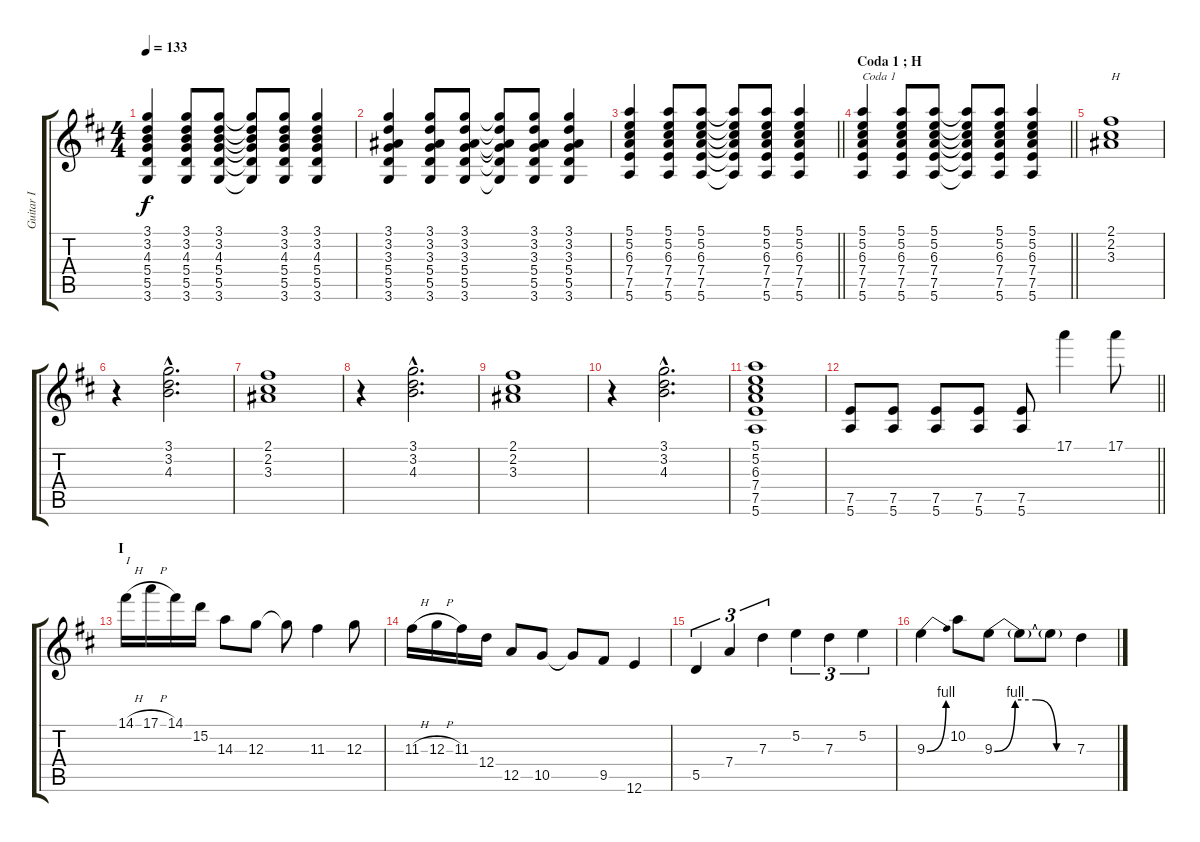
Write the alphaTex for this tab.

\track ("Guitar I" "Guitar I") {instrument distortionguitar}
\staff {score tabs}
\tuning (E4 B3 G3 D3 A2 E2) {hide}
\ts (4 4)
\tempo 133
\clef g2
\ks d
(3.1 3.2 4.3 5.4 5.5 3.6).4{dy f} (3.1 3.2 4.3 5.4 5.5 3.6).8 (3.1 3.2 4.3 5.4 5.5 3.6).8 (3.1{t} 3.2{t} 4.3{t} 5.4{t} 5.5{t} 3.6{t}).8 (3.1 3.2 4.3 5.4 5.5 3.6).8 (3.1 3.2 4.3 5.4 5.5 3.6).4 |
(3.1 3.2 3.3 5.4 5.5 3.6).4 (3.1 3.2 3.3 5.4 5.5 3.6).8 (3.1 3.2 3.3 5.4 5.5 3.6).8 (3.1{t} 3.2{t} 3.3{t} 5.4{t} 5.5{t} 3.6{t}).8 (3.1 3.2 3.3 5.4 5.5 3.6).8 (3.1 3.2 3.3 5.4 5.5 3.6).4 |
\barLineRight lightlight
(5.1 5.2 6.3 7.4 7.5 5.6).4 (5.1 5.2 6.3 7.4 7.5 5.6).8 (5.1 5.2 6.3 7.4 7.5 5.6).8 (5.1{t} 5.2{t} 6.3{t} 7.4{t} 7.5{t} 5.6{t}).8 (5.1 5.2 6.3 7.4 7.5 5.6).8 (5.1 5.2 6.3 7.4 7.5 5.6).4 |
\section ("" "Coda 1 ; H")
\barLineRight lightlight
(5.1 5.2 6.3 7.4 7.5 5.6).4{txt "Coda 1"} (5.1 5.2 6.3 7.4 7.5 5.6).8 (5.1 5.2 6.3 7.4 7.5 5.6).8 (5.1{t} 5.2{t} 6.3{t} 7.4{t} 7.5{t} 5.6{t}).8 (5.1 5.2 6.3 7.4 7.5 5.6).8 (5.1 5.2 6.3 7.4 7.5 5.6).4 |
(2.1 2.2 3.3).1{txt "H"} |
r.4 (3.1{hac} 3.2{hac} 4.3{hac}).2{d} |
(2.1 2.2 3.3).1 |
r.4 (3.1{hac} 3.2{hac} 4.3{hac}).2{d} |
(2.1 2.2 3.3).1 |
r.4 (3.1{hac} 3.2{hac} 4.3{hac}).2{d} |
(5.1 5.2 6.3 7.4 7.5 5.6).1 |
\barLineRight lightlight
(7.5 5.6).8 (7.5 5.6).8 (7.5 5.6).8 (7.5 5.6).8 (7.5 5.6).8 17.1.4{volume 16} 17.1.8 |
\section ("" "I")
14.1{h}.16{txt "I"} 17.1{h}.16 14.1.16 15.2.16 14.3.8 12.3.8 12.3{t}.8 11.3.4 12.3.8 |
11.3{h}.16 12.3{h}.16 11.3.16 12.4.16 12.5.8 10.5.8 10.5{t}.8 9.5.8 12.6.4 |
5.5.4{tu (3 2)} 7.4.4{tu (3 2)} 7.3.4{tu (3 2)} 5.2.4{tu (3 2)} 7.3.4{tu (3 2)} 5.2.4{tu (3 2)} |
9.3{be (bend 0 0 60 4)}.4 10.2.8 9.3{be (custom 0 0 15 4 30 4 45 0 60 0)}.8 9.3{t}.8 9.3{t}.8 7.3.4
